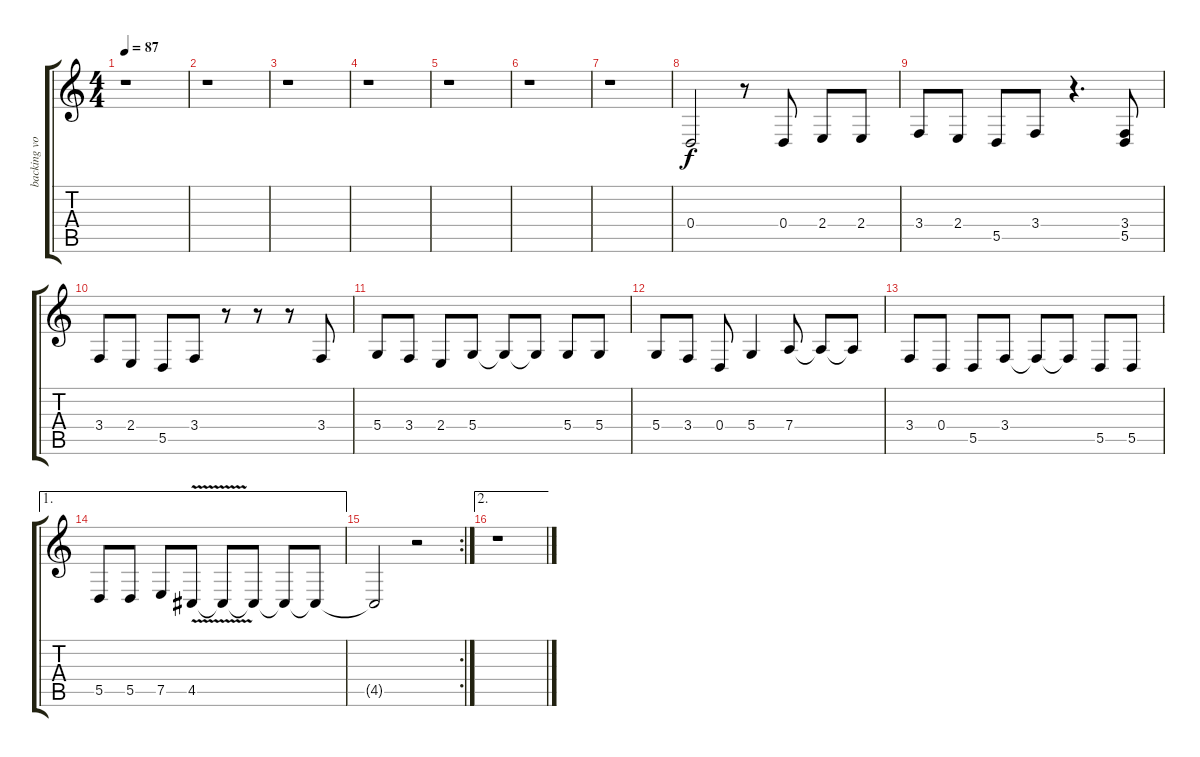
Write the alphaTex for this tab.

\track ("backing vocal" "backing vo") {instrument baritonesax}
\staff {score tabs}
\tuning (E4 B3 G3 D3 A2 E2) {hide}
\ts (4 4)
\tempo 87
\clef g2
\ks c
r.1{dy f} |
r.1 |
r.1 |
r.1 |
r.1 |
r.1 |
r.1 |
0.4.2 r.8 0.4.8 2.4.8 2.4.8 |
3.4.8 2.4.8 5.5.8 3.4.8 r.4{d} (3.4 5.5).8 |
3.4.8 2.4.8 5.5.8 3.4.8 r.8 r.8 r.8 3.4.8 |
5.4.8 3.4.8 2.4.8 5.4.8 5.4{t}.8 5.4{t}.8 5.4.8 5.4.8 |
5.4.8 3.4.8 0.4.8 5.4.4 7.4.8 7.4{t}.8 7.4{t}.8 |
3.4.8 0.4.8 5.5.8 3.4.8 3.4{t}.8 3.4{t}.8 5.5.8 5.5.8 |
\ae 1
5.5.8 5.5.8 7.5.8 4.5{v}.8 4.5{t}.8 4.5{t}.8 4.5{t}.8 4.5{t}.8 |
\rc 2
4.5{t}.2 r.2 |
\ae 2
r.1
